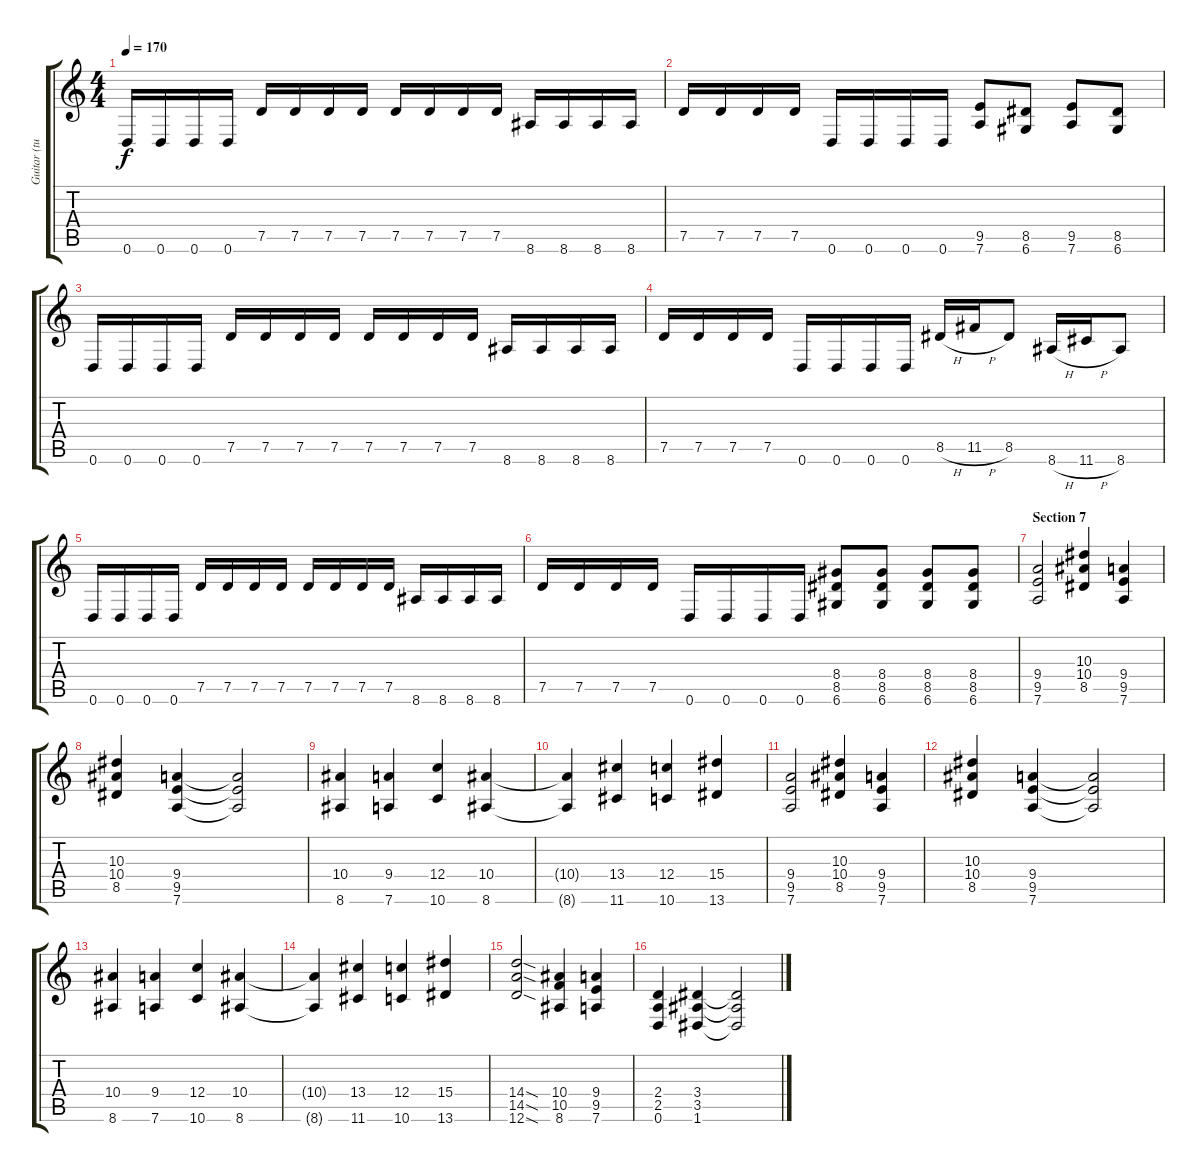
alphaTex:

\track ("Guitar (tuned D)" "Guitar (tu") {instrument distortionguitar}
\staff {score tabs}
\tuning (D4 A3 F3 C3 G2 D2) {hide}
\ts (4 4)
\tempo 170
\clef g2
\ks c
0.6.16{dy f} 0.6.16 0.6.16 0.6.16 7.5.16 7.5.16 7.5.16 7.5.16 7.5.16 7.5.16 7.5.16 7.5.16 8.6.16 8.6.16 8.6.16 8.6.16 |
7.5.16 7.5.16 7.5.16 7.5.16 0.6.16 0.6.16 0.6.16 0.6.16 (9.5 7.6).8 (8.5 6.6).8 (9.5 7.6).8 (8.5 6.6).8 |
0.6.16 0.6.16 0.6.16 0.6.16 7.5.16 7.5.16 7.5.16 7.5.16 7.5.16 7.5.16 7.5.16 7.5.16 8.6.16 8.6.16 8.6.16 8.6.16 |
7.5.16 7.5.16 7.5.16 7.5.16 0.6.16 0.6.16 0.6.16 0.6.16 8.5{h}.16 11.5{h}.16 8.5.8 8.6{h}.16 11.6{h}.16 8.6.8 |
0.6.16 0.6.16 0.6.16 0.6.16 7.5.16 7.5.16 7.5.16 7.5.16 7.5.16 7.5.16 7.5.16 7.5.16 8.6.16 8.6.16 8.6.16 8.6.16 |
7.5.16 7.5.16 7.5.16 7.5.16 0.6.16 0.6.16 0.6.16 0.6.16 (8.4 8.5 6.6).8 (8.4 8.5 6.6).8 (8.4 8.5 6.6).8 (8.4 8.5 6.6).8 |
\section ("" "Section 7")
(9.4 9.5 7.6).2 (10.3 10.4 8.5).4 (9.4 9.5 7.6).4 |
(10.3 10.4 8.5).4 (9.4 9.5 7.6).4 (9.4{t} 9.5{t} 7.6{t}).2 |
(10.4 8.6).4 (9.4 7.6).4 (12.4 10.6).4 (10.4 8.6).4 |
(10.4{t} 8.6{t}).4 (13.4 11.6).4 (12.4 10.6).4 (15.4 13.6).4 |
(9.4 9.5 7.6).2 (10.3 10.4 8.5).4 (9.4 9.5 7.6).4 |
(10.3 10.4 8.5).4 (9.4 9.5 7.6).4 (9.4{t} 9.5{t} 7.6{t}).2 |
(10.4 8.6).4 (9.4 7.6).4 (12.4 10.6).4 (10.4 8.6).4 |
(10.4{t} 8.6{t}).4 (13.4 11.6).4 (12.4 10.6).4 (15.4 13.6).4 |
(14.4{sod} 14.5{sod} 12.6{sod}).2 (10.4 10.5 8.6).4 (9.4 9.5 7.6).4 |
(2.4 2.5 0.6).4 (3.4 3.5 1.6).4 (3.4{t} 3.5{t} 1.6{t}).2
